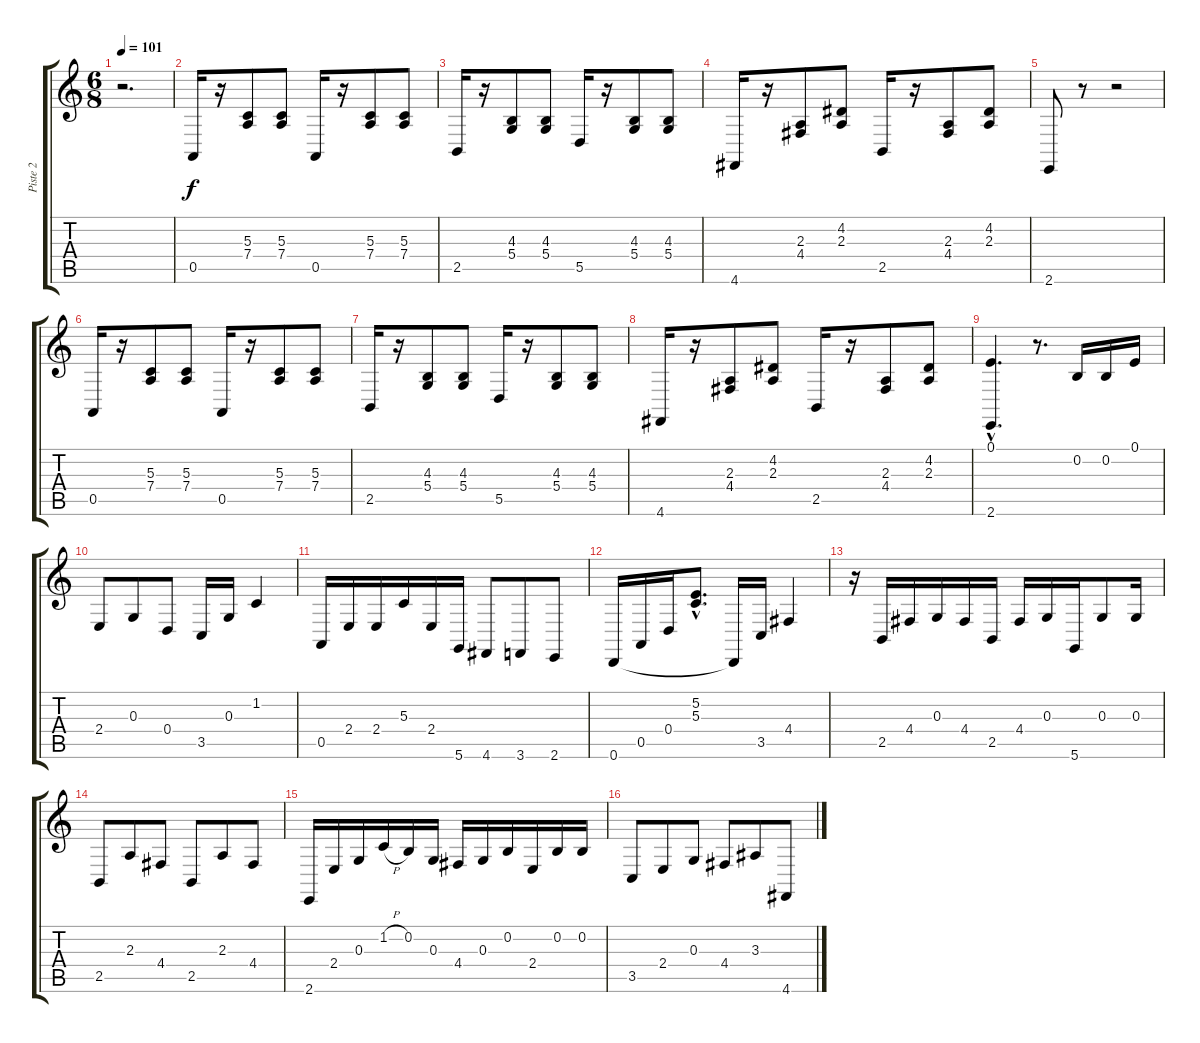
\track ("Piste 2" "Piste 2") {instrument gunshot}
\staff {score tabs}
\tuning (E4 B3 G3 D3 A2 D2) {hide}
\ts (6 8)
\tempo 101
\clef g2
\ks c
r.2{d dy f instrument gunshot} |
0.5.16 r.16 (5.3 7.4).8 (5.3 7.4).8 0.5.16 r.16 (5.3 7.4).8 (5.3 7.4).8 |
2.5.16 r.16 (4.3 5.4).8 (4.3 5.4).8 5.5.16 r.16 (4.3 5.4).8 (4.3 5.4).8 |
4.6.16 r.16 (2.3 4.4).8 (4.2 2.3).8 2.5.16 r.16 (2.3 4.4).8 (4.2 2.3).8 |
2.6.8 r.8 r.2 |
0.5.16 r.16 (5.3 7.4).8 (5.3 7.4).8 0.5.16 r.16 (5.3 7.4).8 (5.3 7.4).8 |
2.5.16 r.16 (4.3 5.4).8 (4.3 5.4).8 5.5.16 r.16 (4.3 5.4).8 (4.3 5.4).8 |
4.6.16 r.16 (2.3 4.4).8 (4.2 2.3).8 2.5.16 r.16 (2.3 4.4).8 (4.2 2.3).8 |
(0.1{hac} 2.6{hac}).4{d} r.8{d} 0.2.16 0.2.16 0.1.16 |
2.4.8 0.3.8 0.4.8 3.5.16 0.3.16 1.2.4 |
0.5.16 2.4.16 2.4.16 5.3.16 2.4.16 5.6.16 4.6.8 3.6.8 2.6.8 |
0.6.16 0.5.16 0.4.16 (5.2{hac} 5.3{hac}).8{d} 0.6{t}.16 3.5.16 4.4.4 |
r.16 2.5.16 4.4.16 0.3.16 4.4.16 2.5.16 4.4.16 0.3.16 5.6.16 0.3.8 0.3.16 |
2.5.8 2.3.8 4.4.8 2.5.8 2.3.8 4.4.8 |
2.6.16 2.4.16 0.3.16 1.2{h}.16 0.2.16 0.3.16 4.4.16 0.3.16 0.2.16 2.4.16 0.2.16 0.2.16 |
3.5.8 2.4.8 0.3.8 4.4.8 3.3.8 4.6.8
